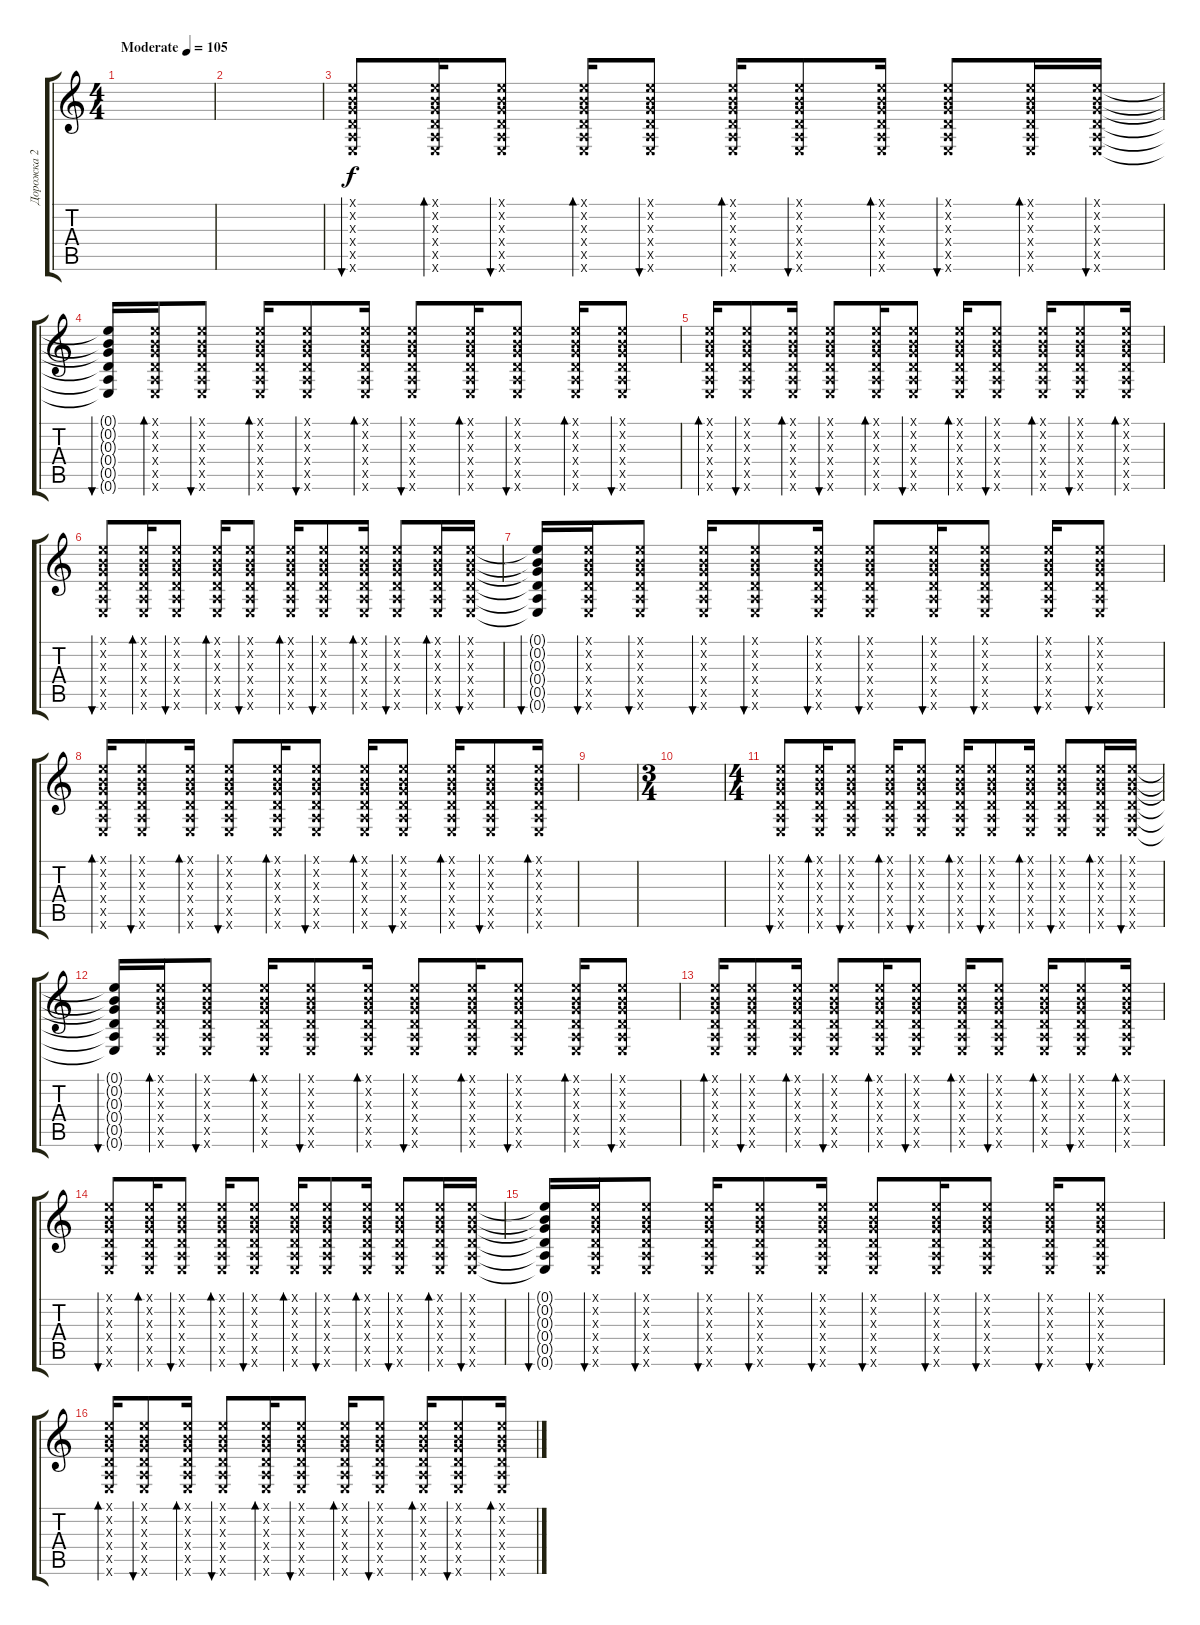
\track ("Дорожка 2" "Дорожка 2") {instrument acousticguitarsteel}
\staff {score tabs}
\tuning (E4 B3 G3 D3 A2 E2) {hide}
\ts (4 4)
\tempo (105 "Moderate")
\clef g2
\ks c
|
|
(0.1{x} 0.2{x} 0.3{x} 0.4{x} 0.5{x} 0.6{x}).8{bu 30} (0.1{x} 0.2{x} 0.3{x} 0.4{x} 0.5{x} 0.6{x}).16{bd 30} (0.1{x} 0.2{x} 0.3{x} 0.4{x} 0.5{x} 0.6{x}).8{bu 30} (0.1{x} 0.2{x} 0.3{x} 0.4{x} 0.5{x} 0.6{x}).16{bd 30} (0.1{x} 0.2{x} 0.3{x} 0.4{x} 0.5{x} 0.6{x}).8{bu 30} (0.1{x} 0.2{x} 0.3{x} 0.4{x} 0.5{x} 0.6{x}).16{bd 30} (0.1{x} 0.2{x} 0.3{x} 0.4{x} 0.5{x} 0.6{x}).8{bu 30} (0.1{x} 0.2{x} 0.3{x} 0.4{x} 0.5{x} 0.6{x}).16{bd 30} (0.1{x} 0.2{x} 0.3{x} 0.4{x} 0.5{x} 0.6{x}).8{bu 30} (0.1{x} 0.2{x} 0.3{x} 0.4{x} 0.5{x} 0.6{x}).16{bd 30} (0.1{x} 0.2{x} 0.3{x} 0.4{x} 0.5{x} 0.6{x}).16{bu 30} |
(0.1{t} 0.2{t} 0.3{t} 0.4{t} 0.5{t} 0.6{t}).16{bu 30} (0.1{x} 0.2{x} 0.3{x} 0.4{x} 0.5{x} 0.6{x}).16{bd 30} (0.1{x} 0.2{x} 0.3{x} 0.4{x} 0.5{x} 0.6{x}).8{bu 30} (0.1{x} 0.2{x} 0.3{x} 0.4{x} 0.5{x} 0.6{x}).16{bd 30} (0.1{x} 0.2{x} 0.3{x} 0.4{x} 0.5{x} 0.6{x}).8{bu 30} (0.1{x} 0.2{x} 0.3{x} 0.4{x} 0.5{x} 0.6{x}).16{bd 30} (0.1{x} 0.2{x} 0.3{x} 0.4{x} 0.5{x} 0.6{x}).8{bu 30} (0.1{x} 0.2{x} 0.3{x} 0.4{x} 0.5{x} 0.6{x}).16{bd 30} (0.1{x} 0.2{x} 0.3{x} 0.4{x} 0.5{x} 0.6{x}).8{bu 30} (0.1{x} 0.2{x} 0.3{x} 0.4{x} 0.5{x} 0.6{x}).16{bd 30} (0.1{x} 0.2{x} 0.3{x} 0.4{x} 0.5{x} 0.6{x}).8{bu 30} |
(0.1{x} 0.2{x} 0.3{x} 0.4{x} 0.5{x} 0.6{x}).16{bd 30} (0.1{x} 0.2{x} 0.3{x} 0.4{x} 0.5{x} 0.6{x}).8{bu 30} (0.1{x} 0.2{x} 0.3{x} 0.4{x} 0.5{x} 0.6{x}).16{bd 30} (0.1{x} 0.2{x} 0.3{x} 0.4{x} 0.5{x} 0.6{x}).8{bu 30} (0.1{x} 0.2{x} 0.3{x} 0.4{x} 0.5{x} 0.6{x}).16{bd 30} (0.1{x} 0.2{x} 0.3{x} 0.4{x} 0.5{x} 0.6{x}).8{bu 30} (0.1{x} 0.2{x} 0.3{x} 0.4{x} 0.5{x} 0.6{x}).16{bd 30} (0.1{x} 0.2{x} 0.3{x} 0.4{x} 0.5{x} 0.6{x}).8{bu 30} (0.1{x} 0.2{x} 0.3{x} 0.4{x} 0.5{x} 0.6{x}).16{bd 30} (0.1{x} 0.2{x} 0.3{x} 0.4{x} 0.5{x} 0.6{x}).8{bu 30} (0.1{x} 0.2{x} 0.3{x} 0.4{x} 0.5{x} 0.6{x}).16{bd 30} |
(0.1{x} 0.2{x} 0.3{x} 0.4{x} 0.5{x} 0.6{x}).8{bu 30} (0.1{x} 0.2{x} 0.3{x} 0.4{x} 0.5{x} 0.6{x}).16{bd 30} (0.1{x} 0.2{x} 0.3{x} 0.4{x} 0.5{x} 0.6{x}).8{bu 30} (0.1{x} 0.2{x} 0.3{x} 0.4{x} 0.5{x} 0.6{x}).16{bd 30} (0.1{x} 0.2{x} 0.3{x} 0.4{x} 0.5{x} 0.6{x}).8{bu 30} (0.1{x} 0.2{x} 0.3{x} 0.4{x} 0.5{x} 0.6{x}).16{bd 30} (0.1{x} 0.2{x} 0.3{x} 0.4{x} 0.5{x} 0.6{x}).8{bu 30} (0.1{x} 0.2{x} 0.3{x} 0.4{x} 0.5{x} 0.6{x}).16{bd 30} (0.1{x} 0.2{x} 0.3{x} 0.4{x} 0.5{x} 0.6{x}).8{bu 30} (0.1{x} 0.2{x} 0.3{x} 0.4{x} 0.5{x} 0.6{x}).16{bd 30} (0.1{x} 0.2{x} 0.3{x} 0.4{x} 0.5{x} 0.6{x}).16{bu 30} |
(0.1{t} 0.2{t} 0.3{t} 0.4{t} 0.5{t} 0.6{t}).16{bu 30} (0.1{x} 0.2{x} 0.3{x} 0.4{x} 0.5{x} 0.6{x}).16{bu 30} (0.1{x} 0.2{x} 0.3{x} 0.4{x} 0.5{x} 0.6{x}).8{bu 30} (0.1{x} 0.2{x} 0.3{x} 0.4{x} 0.5{x} 0.6{x}).16{bu 30} (0.1{x} 0.2{x} 0.3{x} 0.4{x} 0.5{x} 0.6{x}).8{bu 30} (0.1{x} 0.2{x} 0.3{x} 0.4{x} 0.5{x} 0.6{x}).16{bu 30} (0.1{x} 0.2{x} 0.3{x} 0.4{x} 0.5{x} 0.6{x}).8{bu 30} (0.1{x} 0.2{x} 0.3{x} 0.4{x} 0.5{x} 0.6{x}).16{bu 30} (0.1{x} 0.2{x} 0.3{x} 0.4{x} 0.5{x} 0.6{x}).8{bu 30} (0.1{x} 0.2{x} 0.3{x} 0.4{x} 0.5{x} 0.6{x}).16{bu 30} (0.1{x} 0.2{x} 0.3{x} 0.4{x} 0.5{x} 0.6{x}).8{bu 30} |
(0.1{x} 0.2{x} 0.3{x} 0.4{x} 0.5{x} 0.6{x}).16{bd 30} (0.1{x} 0.2{x} 0.3{x} 0.4{x} 0.5{x} 0.6{x}).8{bu 30} (0.1{x} 0.2{x} 0.3{x} 0.4{x} 0.5{x} 0.6{x}).16{bd 30} (0.1{x} 0.2{x} 0.3{x} 0.4{x} 0.5{x} 0.6{x}).8{bu 30} (0.1{x} 0.2{x} 0.3{x} 0.4{x} 0.5{x} 0.6{x}).16{bd 30} (0.1{x} 0.2{x} 0.3{x} 0.4{x} 0.5{x} 0.6{x}).8{bu 30} (0.1{x} 0.2{x} 0.3{x} 0.4{x} 0.5{x} 0.6{x}).16{bd 30} (0.1{x} 0.2{x} 0.3{x} 0.4{x} 0.5{x} 0.6{x}).8{bu 30} (0.1{x} 0.2{x} 0.3{x} 0.4{x} 0.5{x} 0.6{x}).16{bd 30} (0.1{x} 0.2{x} 0.3{x} 0.4{x} 0.5{x} 0.6{x}).8{bu 30} (0.1{x} 0.2{x} 0.3{x} 0.4{x} 0.5{x} 0.6{x}).16{bd 30} |
|
\ts (3 4)
|
\ts (4 4)
(0.1{x} 0.2{x} 0.3{x} 0.4{x} 0.5{x} 0.6{x}).8{bu 30} (0.1{x} 0.2{x} 0.3{x} 0.4{x} 0.5{x} 0.6{x}).16{bd 30} (0.1{x} 0.2{x} 0.3{x} 0.4{x} 0.5{x} 0.6{x}).8{bu 30} (0.1{x} 0.2{x} 0.3{x} 0.4{x} 0.5{x} 0.6{x}).16{bd 30} (0.1{x} 0.2{x} 0.3{x} 0.4{x} 0.5{x} 0.6{x}).8{bu 30} (0.1{x} 0.2{x} 0.3{x} 0.4{x} 0.5{x} 0.6{x}).16{bd 30} (0.1{x} 0.2{x} 0.3{x} 0.4{x} 0.5{x} 0.6{x}).8{bu 30} (0.1{x} 0.2{x} 0.3{x} 0.4{x} 0.5{x} 0.6{x}).16{bd 30} (0.1{x} 0.2{x} 0.3{x} 0.4{x} 0.5{x} 0.6{x}).8{bu 30} (0.1{x} 0.2{x} 0.3{x} 0.4{x} 0.5{x} 0.6{x}).16{bd 30} (0.1{x} 0.2{x} 0.3{x} 0.4{x} 0.5{x} 0.6{x}).16{bu 30} |
(0.1{t} 0.2{t} 0.3{t} 0.4{t} 0.5{t} 0.6{t}).16{bu 30} (0.1{x} 0.2{x} 0.3{x} 0.4{x} 0.5{x} 0.6{x}).16{bd 30} (0.1{x} 0.2{x} 0.3{x} 0.4{x} 0.5{x} 0.6{x}).8{bu 30} (0.1{x} 0.2{x} 0.3{x} 0.4{x} 0.5{x} 0.6{x}).16{bd 30} (0.1{x} 0.2{x} 0.3{x} 0.4{x} 0.5{x} 0.6{x}).8{bu 30} (0.1{x} 0.2{x} 0.3{x} 0.4{x} 0.5{x} 0.6{x}).16{bd 30} (0.1{x} 0.2{x} 0.3{x} 0.4{x} 0.5{x} 0.6{x}).8{bu 30} (0.1{x} 0.2{x} 0.3{x} 0.4{x} 0.5{x} 0.6{x}).16{bd 30} (0.1{x} 0.2{x} 0.3{x} 0.4{x} 0.5{x} 0.6{x}).8{bu 30} (0.1{x} 0.2{x} 0.3{x} 0.4{x} 0.5{x} 0.6{x}).16{bd 30} (0.1{x} 0.2{x} 0.3{x} 0.4{x} 0.5{x} 0.6{x}).8{bu 30} |
(0.1{x} 0.2{x} 0.3{x} 0.4{x} 0.5{x} 0.6{x}).16{bd 30} (0.1{x} 0.2{x} 0.3{x} 0.4{x} 0.5{x} 0.6{x}).8{bu 30} (0.1{x} 0.2{x} 0.3{x} 0.4{x} 0.5{x} 0.6{x}).16{bd 30} (0.1{x} 0.2{x} 0.3{x} 0.4{x} 0.5{x} 0.6{x}).8{bu 30} (0.1{x} 0.2{x} 0.3{x} 0.4{x} 0.5{x} 0.6{x}).16{bd 30} (0.1{x} 0.2{x} 0.3{x} 0.4{x} 0.5{x} 0.6{x}).8{bu 30} (0.1{x} 0.2{x} 0.3{x} 0.4{x} 0.5{x} 0.6{x}).16{bd 30} (0.1{x} 0.2{x} 0.3{x} 0.4{x} 0.5{x} 0.6{x}).8{bu 30} (0.1{x} 0.2{x} 0.3{x} 0.4{x} 0.5{x} 0.6{x}).16{bd 30} (0.1{x} 0.2{x} 0.3{x} 0.4{x} 0.5{x} 0.6{x}).8{bu 30} (0.1{x} 0.2{x} 0.3{x} 0.4{x} 0.5{x} 0.6{x}).16{bd 30} |
(0.1{x} 0.2{x} 0.3{x} 0.4{x} 0.5{x} 0.6{x}).8{bu 30} (0.1{x} 0.2{x} 0.3{x} 0.4{x} 0.5{x} 0.6{x}).16{bd 30} (0.1{x} 0.2{x} 0.3{x} 0.4{x} 0.5{x} 0.6{x}).8{bu 30} (0.1{x} 0.2{x} 0.3{x} 0.4{x} 0.5{x} 0.6{x}).16{bd 30} (0.1{x} 0.2{x} 0.3{x} 0.4{x} 0.5{x} 0.6{x}).8{bu 30} (0.1{x} 0.2{x} 0.3{x} 0.4{x} 0.5{x} 0.6{x}).16{bd 30} (0.1{x} 0.2{x} 0.3{x} 0.4{x} 0.5{x} 0.6{x}).8{bu 30} (0.1{x} 0.2{x} 0.3{x} 0.4{x} 0.5{x} 0.6{x}).16{bd 30} (0.1{x} 0.2{x} 0.3{x} 0.4{x} 0.5{x} 0.6{x}).8{bu 30} (0.1{x} 0.2{x} 0.3{x} 0.4{x} 0.5{x} 0.6{x}).16{bd 30} (0.1{x} 0.2{x} 0.3{x} 0.4{x} 0.5{x} 0.6{x}).16{bu 30} |
(0.1{t} 0.2{t} 0.3{t} 0.4{t} 0.5{t} 0.6{t}).16{bu 30} (0.1{x} 0.2{x} 0.3{x} 0.4{x} 0.5{x} 0.6{x}).16{bu 30} (0.1{x} 0.2{x} 0.3{x} 0.4{x} 0.5{x} 0.6{x}).8{bu 30} (0.1{x} 0.2{x} 0.3{x} 0.4{x} 0.5{x} 0.6{x}).16{bu 30} (0.1{x} 0.2{x} 0.3{x} 0.4{x} 0.5{x} 0.6{x}).8{bu 30} (0.1{x} 0.2{x} 0.3{x} 0.4{x} 0.5{x} 0.6{x}).16{bu 30} (0.1{x} 0.2{x} 0.3{x} 0.4{x} 0.5{x} 0.6{x}).8{bu 30} (0.1{x} 0.2{x} 0.3{x} 0.4{x} 0.5{x} 0.6{x}).16{bu 30} (0.1{x} 0.2{x} 0.3{x} 0.4{x} 0.5{x} 0.6{x}).8{bu 30} (0.1{x} 0.2{x} 0.3{x} 0.4{x} 0.5{x} 0.6{x}).16{bu 30} (0.1{x} 0.2{x} 0.3{x} 0.4{x} 0.5{x} 0.6{x}).8{bu 30} |
(0.1{x} 0.2{x} 0.3{x} 0.4{x} 0.5{x} 0.6{x}).16{bd 30} (0.1{x} 0.2{x} 0.3{x} 0.4{x} 0.5{x} 0.6{x}).8{bu 30} (0.1{x} 0.2{x} 0.3{x} 0.4{x} 0.5{x} 0.6{x}).16{bd 30} (0.1{x} 0.2{x} 0.3{x} 0.4{x} 0.5{x} 0.6{x}).8{bu 30} (0.1{x} 0.2{x} 0.3{x} 0.4{x} 0.5{x} 0.6{x}).16{bd 30} (0.1{x} 0.2{x} 0.3{x} 0.4{x} 0.5{x} 0.6{x}).8{bu 30} (0.1{x} 0.2{x} 0.3{x} 0.4{x} 0.5{x} 0.6{x}).16{bd 30} (0.1{x} 0.2{x} 0.3{x} 0.4{x} 0.5{x} 0.6{x}).8{bu 30} (0.1{x} 0.2{x} 0.3{x} 0.4{x} 0.5{x} 0.6{x}).16{bd 30} (0.1{x} 0.2{x} 0.3{x} 0.4{x} 0.5{x} 0.6{x}).8{bu 30} (0.1{x} 0.2{x} 0.3{x} 0.4{x} 0.5{x} 0.6{x}).16{bd 30}
